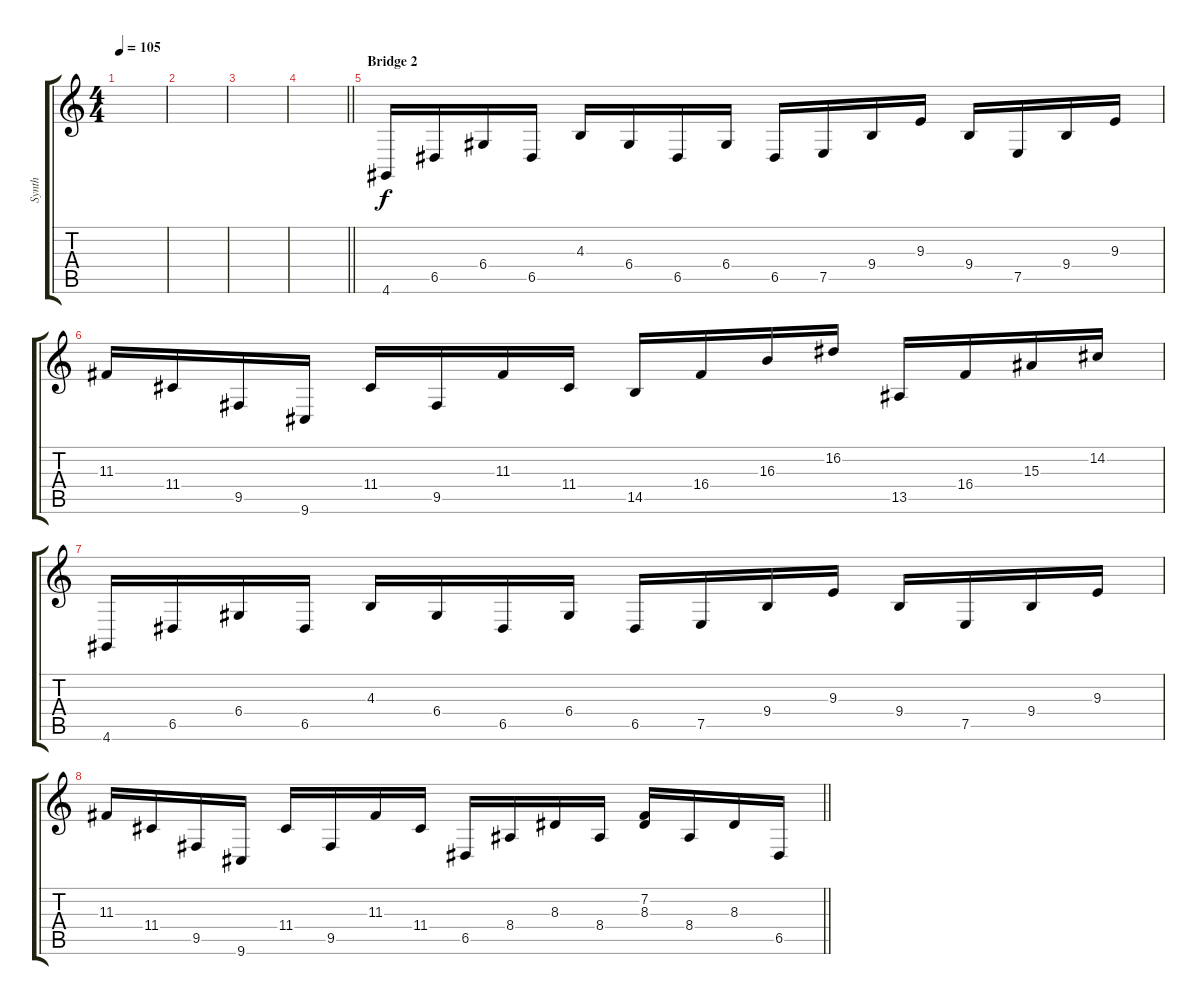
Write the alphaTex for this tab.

\track ("Synth" "Synth") {instrument accordion}
\staff {score tabs}
\tuning (E0 B3 G3 D3 A2 E2) {hide}
\ts (4 4)
\tempo 105
\clef g2
\ks c
|
|
|
\barLineRight lightlight
|
\section ("" "Bridge 2")
4.6.16{instrument fx1rain} 6.5.16 6.4.16 6.5.16 4.3.16 6.4.16 6.5.16 6.4.16 6.5.16 7.5.16 9.4.16 9.3.16 9.4.16 7.5.16 9.4.16 9.3.16 |
11.3.16 11.4.16 9.5.16 9.6.16 11.4.16 9.5.16 11.3.16 11.4.16 14.5.16 16.4.16 16.3.16 16.2.16 13.5.16 16.4.16 15.3.16 14.2.16 |
4.6.16{instrument fx1rain} 6.5.16 6.4.16 6.5.16 4.3.16 6.4.16 6.5.16 6.4.16 6.5.16 7.5.16 9.4.16 9.3.16 9.4.16 7.5.16 9.4.16 9.3.16 |
\barLineRight lightlight
11.3.16 11.4.16 9.5.16 9.6.16 11.4.16 9.5.16 11.3.16 11.4.16 6.5.16 8.4.16 8.3.16 8.4.16 (7.2 8.3).16 8.4.16 8.3.16 6.5.16
